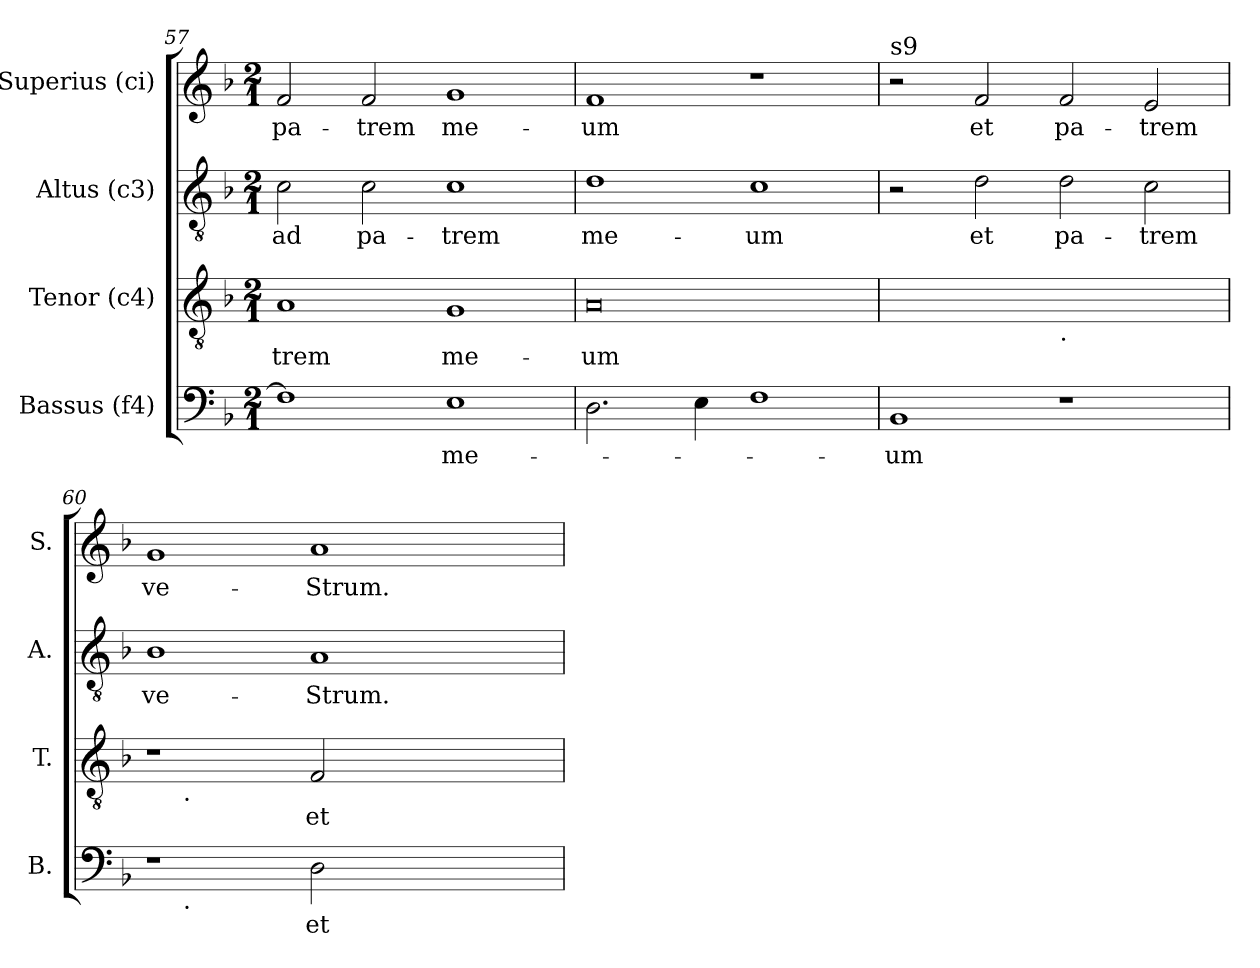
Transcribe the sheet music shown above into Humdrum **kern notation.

**kern	**text	**kern	**text	**kern	**text	**kern	**text
*part4	*part4	*part3	*part3	*part2	*part2	*part1	*part1
*staff4	*staff4	*staff3	*staff3	*staff2	*staff2	*staff1	*staff1
*I"Bassus (f4)	*	*I"Tenor (c4)	*	*I"Altus (c3)	*	*I"Superius (ci)	*
*I'B.	*	*I'T.	*	*I'A.	*	*I'S.	*
*clefF4	*	*clefGv2	*	*clefGv2	*	*clefG2	*
*k[b-]	*	*k[b-]	*	*k[b-]	*	*k[b-]	*
*F:	*	*F:	*	*F:	*	*F:	*
*M2/1	*	*M2/1	*	*M2/1	*	*M2/1	*
=57	=57	=57	=57	=57	=57	=57	=57
!	!	!	!LO:LY:b:cj	!	!LO:LY:b:cj	!	!LO:LY:b:cj
1F]	.	1A	-trem	2c\	ad	2f/	pa-
!	!	!	!	!	!LO:LY:b:cj	!	!LO:LY:b:cj
.	.	.	.	2c\	pa-	2f/	-trem
!	!LO:LY:b:cj	!	!LO:LY:b:cj	!	!LO:LY:b:cj	!	!LO:LY:b:cj
1E	me-	1G	me-	1c	-trem	1g	me-
=58	=58	=58	=58	=58	=58	=58	=58
!	!	!	!LO:LY:b:cj	!	!LO:LY:b:cj	!	!LO:LY:b:cj
2.D\	.	0A	-um	1d	me-	1f	-um
4E\	.	.	.	.	.	.	.
!	!	!	!	!	!LO:LY:b:cj	!	!
1F	.	.	.	1c	-um	1r	.
!!LO:LB:g=z
=59	=59	=59	=59	=59	=59	=59	=59
!	!	!	!	!	!	!LO:TX:a:t=s9	!
!	!LO:LY:b:cj	!	!	!	!	!	!
1BB-	-um	1ryy	.	2r	.	2r	.
!	!	!	!	!	!LO:LY:b:cj	!	!LO:LY:b:cj
.	.	.	.	2d\	et	2f/	et
!	!	!LO:TX:b:t=.	!	!	!	!	!
!	!	!	!	!	!LO:LY:b:cj	!	!LO:LY:b:cj
1r	.	1ryy	.	2d\	pa-	2f/	pa-
!	!	!	!	!	!LO:LY:b:cj	!	!LO:LY:b:cj
.	.	.	.	2c\	-trem	2e/	-trem
=60	=60	=60	=60	=60	=60	=60	=60
!	!	!	!	!	!LO:LY:b:cj	!	!LO:LY:b:cj
*^	*	*^	*	*	*	*	*
1r	16ryy	.	1r	16ryy	.	1B-	ve-	1g	ve-
.	64ryy	.	.	64ryy	.	.	.	.	.
!	!	!	!	!LO:TX:b:t=.	!	!	!	!	!
!	!LO:TX:b:t=.	!	!	!	!	!	!	!	!
.	1ryy	.	.	1ryy	.	.	.	.	.
!	!	!LO:LY:b:cj	!	!	!LO:LY:b:cj	!	!LO:LY:b:cj	!	!LO:LY:b:cj
2D\	.	et	2F/	.	et	1A	-Strum.	1a	-Strum.
.	2ryy	.	.	2ryy	.	.	.	.	.
2ryy	.	.	2ryy	.	.	.	.	.	.
.	4ryy	.	.	4ryy	.	.	.	.	.
.	8ryy	.	.	8ryy	.	.	.	.	.
.	32.ryy	.	.	32.ryy	.	.	.	.	.
*v	*v	*	*	*	*	*	*	*	*
*	*	*v	*v	*	*	*	*	*
=	=	=	=	=	=	=	=
*-	*-	*-	*-	*-	*-	*-	*-
